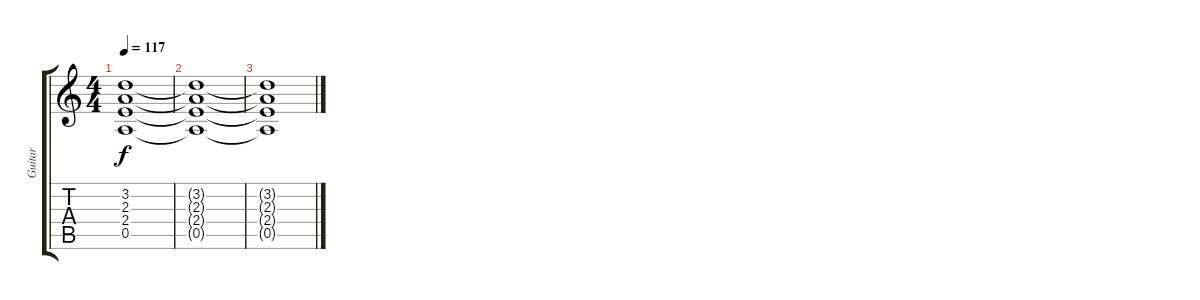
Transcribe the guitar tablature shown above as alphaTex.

\track ("Guitar" "Guitar") {instrument electricguitarjazz}
\staff {score tabs}
\tuning (E4 B3 G3 D3 A2 E2) {hide}
\ts (4 4)
\tempo 117
\clef g2
\ks c
(3.2{t} 2.3{t} 2.4{t} 0.5{t}).1{dy f volume 10} |
(3.2{t} 2.3{t} 2.4{t} 0.5{t}).1{volume 8} |
(3.2{t} 2.3{t} 2.4{t} 0.5{t}).1{volume 5}
